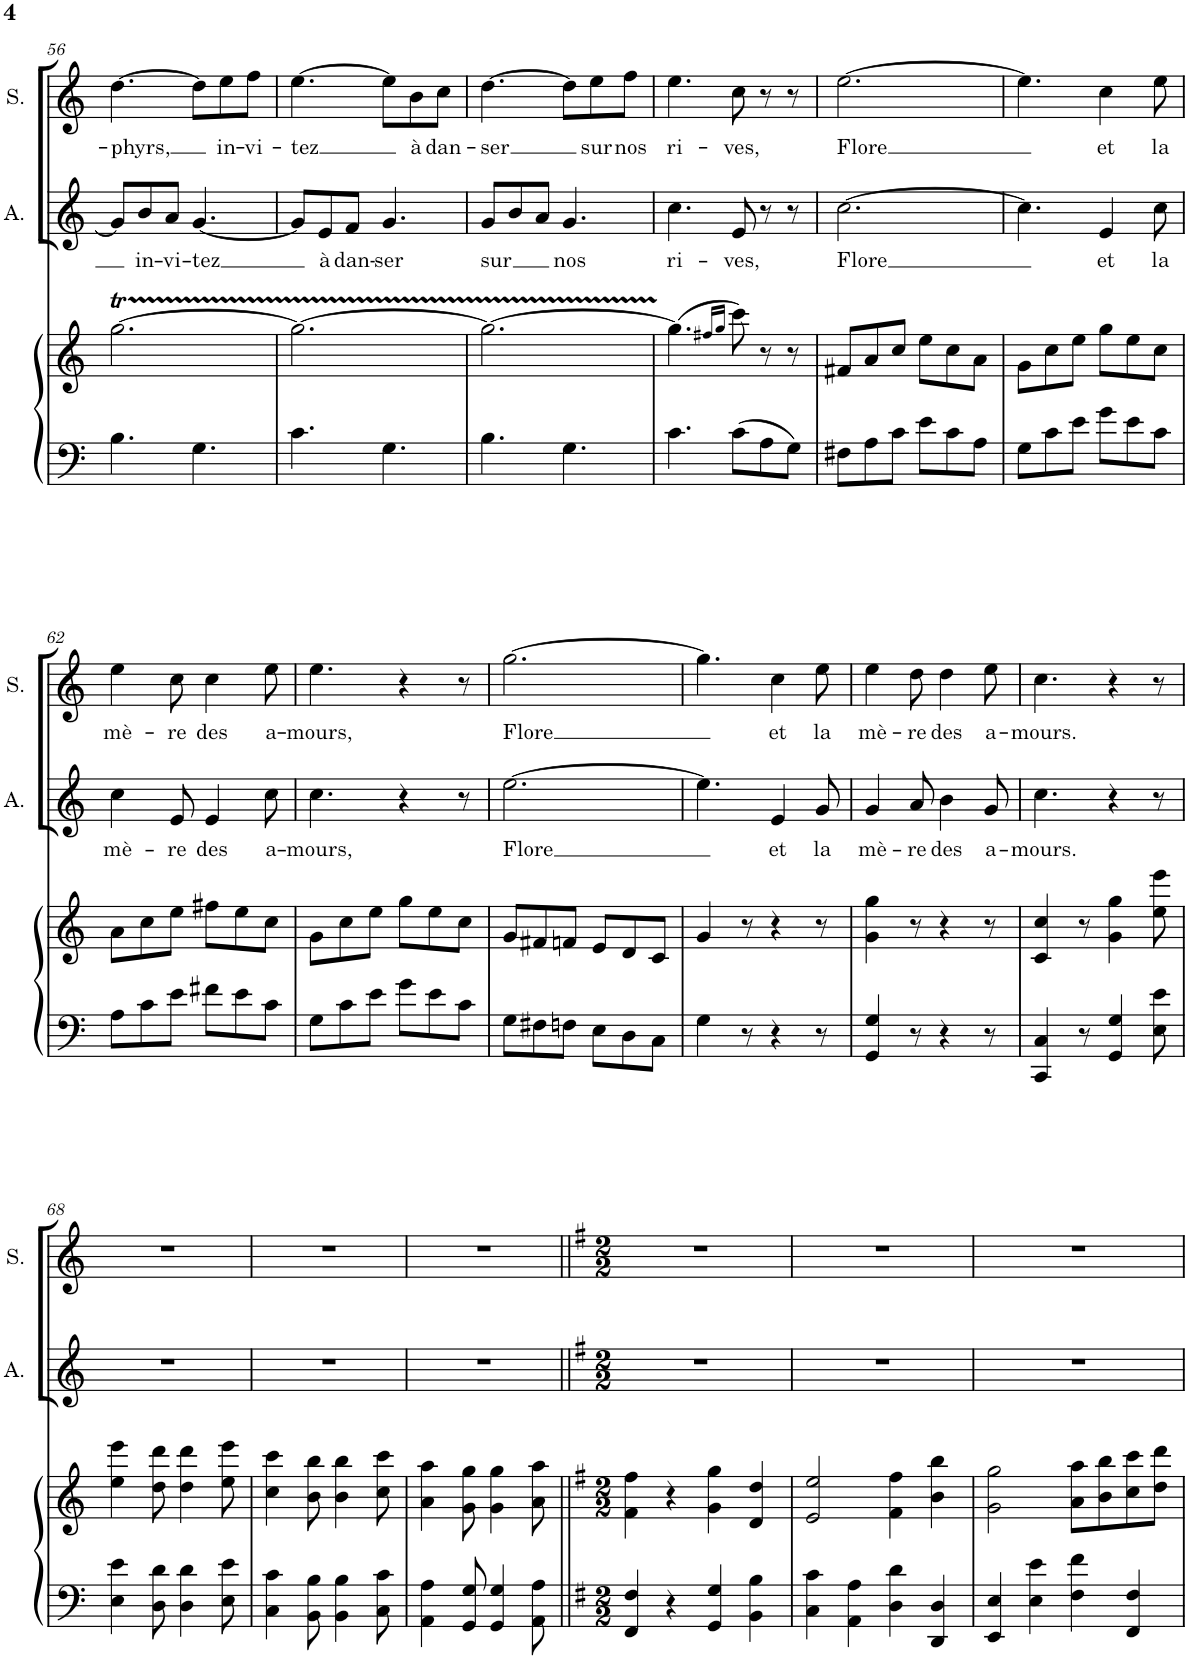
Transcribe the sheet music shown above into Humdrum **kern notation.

**kern	**kern	**kern	**text	**kern	**text
*part3	*part3	*part2	*part2	*part1	*part1
*staff4	*staff3	*staff2	*staff2	*staff1	*staff1
*I"Piano	*	*I"Alto	*	*I"Soprano	*
*I'Pno	*	*I'A.	*	*I'S.	*
!!LO:PB:g=z
*clefF4	*clefG2	*clefG2	*	*clefG2	*
*k[]	*k[]	*k[]	*	*k[]	*
*M6/8	*M6/8	*M6/8	*	*M6/8	*
=56	=56	=56	=56	=56	=56
!	!	!	!	!	!LO:LY:b
4.B\	[2.ggT\	8g/L]	.	[4.dd\	-phyrs,
!	!	!	!LO:LY:b	!	!
.	.	8b/	in-	.	.
!	!	!	!LO:LY:b	!	!
.	.	8a/J	-vi-	.	.
!	!	!	!LO:LY:b	!	!
4.G\	.	[4.g/	-tez	8dd\L]	.
!	!	!	!	!	!LO:LY:b
.	.	.	.	8ee\	in-
!	!	!	!	!	!LO:LY:b
.	.	.	.	8ff\J	-vi-
=57	=57	=57	=57	=57	=57
!	!	!	!	!	!LO:LY:b
4.c\	2.gg\_	8g/L]	.	[4.ee\	-tez
!	!	!	!LO:LY:b	!	!
.	.	8e/	à	.	.
!	!	!	!LO:LY:b	!	!
.	.	8f/J	dan-	.	.
!	!	!	!LO:LY:b	!	!
4.G\	.	4.g/	-ser	8ee\L]	.
!	!	!	!	!	!LO:LY:b
.	.	.	.	8b\	à
!	!	!	!	!	!LO:LY:b
.	.	.	.	8cc\J	dan-
=58	=58	=58	=58	=58	=58
!	!	!	!LO:LY:b	!	!LO:LY:b
4.B\	2.gg\_	8g/L	sur	[4.dd\	-ser
.	.	8b/	.	.	.
.	.	8a/J	.	.	.
!	!	!	!LO:LY:b	!	!
4.G\	.	4.g/	nos	8dd\L]	.
!	!	!	!	!	!LO:LY:b
.	.	.	.	8ee\	sur
!	!	!	!	!	!LO:LY:b
.	.	.	.	8ff\J	nos
=59	=59	=59	=59	=59	=59
!	!	!	!LO:LY:b	!	!LO:LY:b
4.c\	(4.ggTTT\]	4.cc\	ri-	4.ee\	ri-
.	16qff#X/LL	.	.	.	.
.	16qgg/JJ	.	.	.	.
!	!	!	!LO:LY:b	!	!LO:LY:b
8c\L	8ccc\)	8e/	-ves,	8cc\	-ves,
8A\	8r	8r	.	8r	.
8G\J	8r	8r	.	8r	.
=60	=60	=60	=60	=60	=60
!	!	!	!LO:LY:b	!	!LO:LY:b
8F#X\L	8f#X/L	[2.cc\	Flore	[2.ee\	Flore
8A\	8a/	.	.	.	.
8c\J	8cc/J	.	.	.	.
8e\L	8ee\L	.	.	.	.
8c\	8cc\	.	.	.	.
8A\J	8a\J	.	.	.	.
=61	=61	=61	=61	=61	=61
8G\L	8g\L	4.cc\]	.	4.ee\]	.
8c\	8cc\	.	.	.	.
8e\J	8ee\J	.	.	.	.
!	!	!	!LO:LY:b	!	!LO:LY:b
8g\L	8gg\L	4e/	et	4cc\	et
8e\	8ee\	.	.	.	.
!	!	!	!LO:LY:b	!	!LO:LY:b
8c\J	8cc\J	8cc\	la	8ee\	la
!!LO:LB:g=z
=62	=62	=62	=62	=62	=62
!	!	!	!LO:LY:b	!	!LO:LY:b
8A\L	8a\L	4cc\	mè-	4ee\	mè-
8c\	8cc\	.	.	.	.
!	!	!	!LO:LY:b	!	!LO:LY:b
8e\J	8ee\J	8e/	-re	8cc\	-re
!	!	!	!LO:LY:b	!	!LO:LY:b
8f#X\L	8ff#X\L	4e/	des	4cc\	des
8e\	8ee\	.	.	.	.
!	!	!	!LO:LY:b	!	!LO:LY:b
8c\J	8cc\J	8cc\	a-	8ee\	a-
=63	=63	=63	=63	=63	=63
!	!	!	!LO:LY:b	!	!LO:LY:b
8G\L	8g\L	4.cc\	-mours,	4.ee\	-mours,
8c\	8cc\	.	.	.	.
8e\J	8ee\J	.	.	.	.
8g\L	8gg\L	4r	.	4r	.
8e\	8ee\	.	.	.	.
8c\J	8cc\J	8r	.	8r	.
=64	=64	=64	=64	=64	=64
!	!	!	!LO:LY:b	!	!LO:LY:b
8G\L	8g/L	[2.ee\	Flore	[2.gg\	Flore
8F#X\	8f#X/	.	.	.	.
8Fn\J	8fn/J	.	.	.	.
8E\L	8e/L	.	.	.	.
8D\	8d/	.	.	.	.
8C\J	8c/J	.	.	.	.
=65	=65	=65	=65	=65	=65
4G\	4g/	4.ee\]	.	4.gg\]	.
8r	8r	.	.	.	.
!	!	!	!LO:LY:b	!	!LO:LY:b
4r	4r	4e/	et	4cc\	et
!	!	!	!LO:LY:b	!	!LO:LY:b
8r	8r	8g/	la	8ee\	la
=66	=66	=66	=66	=66	=66
!	!	!	!LO:LY:b	!	!LO:LY:b
4GG/ 4G/	4g\ 4gg\	4g/	mè-	4ee\	mè-
!	!	!	!LO:LY:b	!	!LO:LY:b
8r	8r	8a/	-re	8dd\	-re
!	!	!	!LO:LY:b	!	!LO:LY:b
4r	4r	4b\	des	4dd\	des
!	!	!	!LO:LY:b	!	!LO:LY:b
8r	8r	8g/	a-	8ee\	a-
=67	=67	=67	=67	=67	=67
!	!	!	!LO:LY:b	!	!LO:LY:b
4CC/ 4C/	4c/ 4cc/	4.cc\	-mours.	4.cc\	-mours.
8r	8r	.	.	.	.
4GG/ 4G/	4g\ 4gg\	4r	.	4r	.
8E\ 8e\	8ee\ 8eee\	8r	.	8r	.
!!LO:LB:g=z
=68	=68	=68	=68	=68	=68
4E\ 4e\	4ee\ 4eee\	2.r	.	2.r	.
8D\ 8d\	8dd\ 8ddd\	.	.	.	.
4D\ 4d\	4dd\ 4ddd\	.	.	.	.
8E\ 8e\	8ee\ 8eee\	.	.	.	.
=69	=69	=69	=69	=69	=69
4C\ 4c\	4cc\ 4ccc\	2.r	.	2.r	.
8BB\ 8B\	8b\ 8bb\	.	.	.	.
4BB\ 4B\	4b\ 4bb\	.	.	.	.
8C\ 8c\	8cc\ 8ccc\	.	.	.	.
=70	=70	=70	=70	=70	=70
4AA\ 4A\	4a\ 4aa\	2.r	.	2.r	.
8GG/ 8G/	8g\ 8gg\	.	.	.	.
4GG/ 4G/	4g\ 4gg\	.	.	.	.
8AA\ 8A\	8a\ 8aa\	.	.	.	.
=71||	=71||	=71||	=71||	=71||	=71||
*k[f#]	*k[f#]	*k[f#]	*	*k[f#]	*
*M2/2	*M2/2	*M2/2	*	*M2/2	*
4FF#/ 4F#/	4f#\ 4ff#\	1r	.	1r	.
4r	4r	.	.	.	.
4GG/ 4G/	4g\ 4gg\	.	.	.	.
4BB\ 4B\	4d/ 4dd/	.	.	.	.
=72	=72	=72	=72	=72	=72
4C\ 4c\	2e/ 2ee/	1r	.	1r	.
4AA\ 4A\	.	.	.	.	.
4D\ 4d\	4f#\ 4ff#\	.	.	.	.
4DD/ 4D/	4b\ 4bb\	.	.	.	.
=73	=73	=73	=73	=73	=73
4EE/ 4E/	2g\ 2gg\	1r	.	1r	.
4E\ 4e\	.	.	.	.	.
4F#\ 4f#\	8a\ 8aa\L	.	.	.	.
.	8b\ 8bb\	.	.	.	.
4FF#/ 4F#/	8cc\ 8ccc\	.	.	.	.
.	8dd\ 8ddd\J	.	.	.	.
=	=	=	=	=	=
*-	*-	*-	*-	*-	*-
